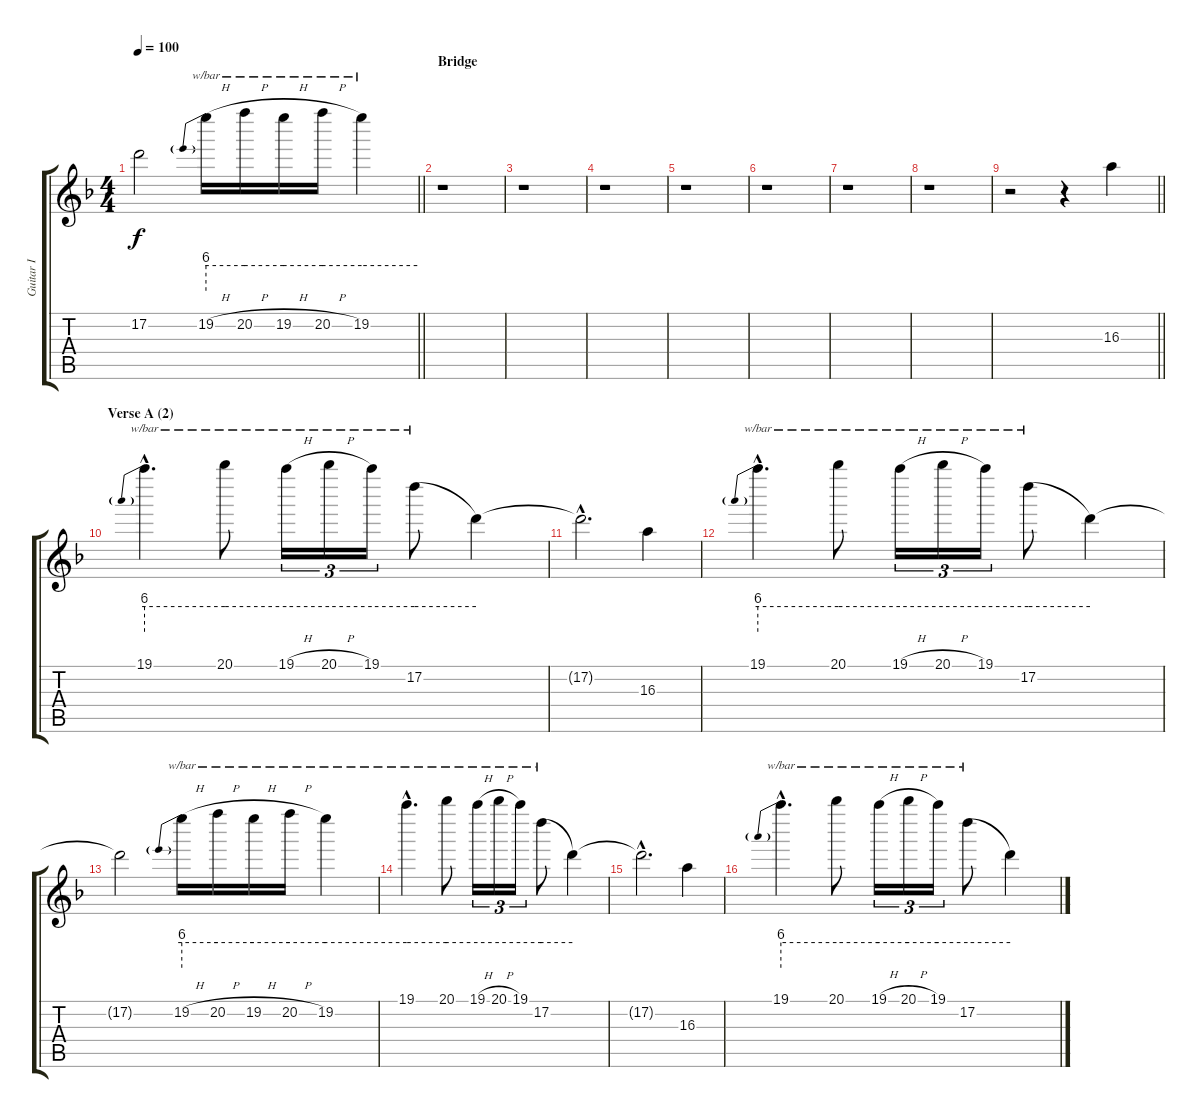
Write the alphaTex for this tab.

\track ("Guitar I" "Guitar I") {instrument distortionguitar}
\staff {score tabs}
\tuning (D4 A3 F3 C3 G2 D2) {hide}
\ts (4 4)
\tempo 100
\clef g2
\barLineRight lightlight
\ks dminor
17.2{t}.2{dy f} 19.2{h}.16{tbe (predive default 0 24 60 24)} 20.2{h}.16{tbe (hold default 0 24 60 24)} 19.2{h}.16{tbe (hold default 0 24 60 24)} 20.2{h}.16{tbe (hold default 0 24 60 24)} 19.2.4{tbe (hold default 0 24 60 24)} |
\section ("" "Bridge")
r.1 |
r.1 |
r.1 |
r.1 |
r.1 |
r.1 |
r.1 |
\barLineRight lightlight
r.2 r.4 16.3.4 |
\section ("" "Verse A (2)")
19.1{hac}.4{d tbe (predive default 0 24 60 24)} 20.1.8{tbe (hold default 0 24 60 24)} 19.1{h}.16{tu (3 2) tbe (hold default 0 24 60 24)} 20.1{h}.16{tu (3 2) tbe (hold default 0 24 60 24)} 19.1.16{tu (3 2) tbe (hold default 0 24 60 24)} 17.2.8{tbe (hold default 0 24 60 24)} 17.2{t}.4 |
17.2{hac t}.2{d} 16.3.4 |
19.1{hac}.4{d tbe (predive default 0 24 60 24)} 20.1.8{tbe (hold default 0 24 60 24)} 19.1{h}.16{tu (3 2) tbe (hold default 0 24 60 24)} 20.1{h}.16{tu (3 2) tbe (hold default 0 24 60 24)} 19.1.16{tu (3 2) tbe (hold default 0 24 60 24)} 17.2.8{tbe (hold default 0 24 60 24)} 17.2{t}.4 |
17.2{t}.2 19.2{h}.16{tbe (predive default 0 24 60 24)} 20.2{h}.16{tbe (hold default 0 24 60 24)} 19.2{h}.16{tbe (hold default 0 24 60 24)} 20.2{h}.16{tbe (hold default 0 24 60 24)} 19.2.4{tbe (hold default 0 24 60 24)} |
19.1{hac}.4{d tbe (hold default 0 24 60 24)} 20.1.8{tbe (hold default 0 24 60 24)} 19.1{h}.16{tu (3 2) tbe (hold default 0 24 60 24)} 20.1{h}.16{tu (3 2) tbe (hold default 0 24 60 24)} 19.1.16{tu (3 2) tbe (hold default 0 24 60 24)} 17.2.8{tbe (hold default 0 24 60 24)} 17.2{t}.4 |
17.2{hac t}.2{d} 16.3.4 |
19.1{hac}.4{d tbe (predive default 0 24 60 24)} 20.1.8{tbe (hold default 0 24 60 24)} 19.1{h}.16{tu (3 2) tbe (hold default 0 24 60 24)} 20.1{h}.16{tu (3 2) tbe (hold default 0 24 60 24)} 19.1.16{tu (3 2) tbe (hold default 0 24 60 24)} 17.2.8{tbe (hold default 0 24 60 24)} 17.2{t}.4
